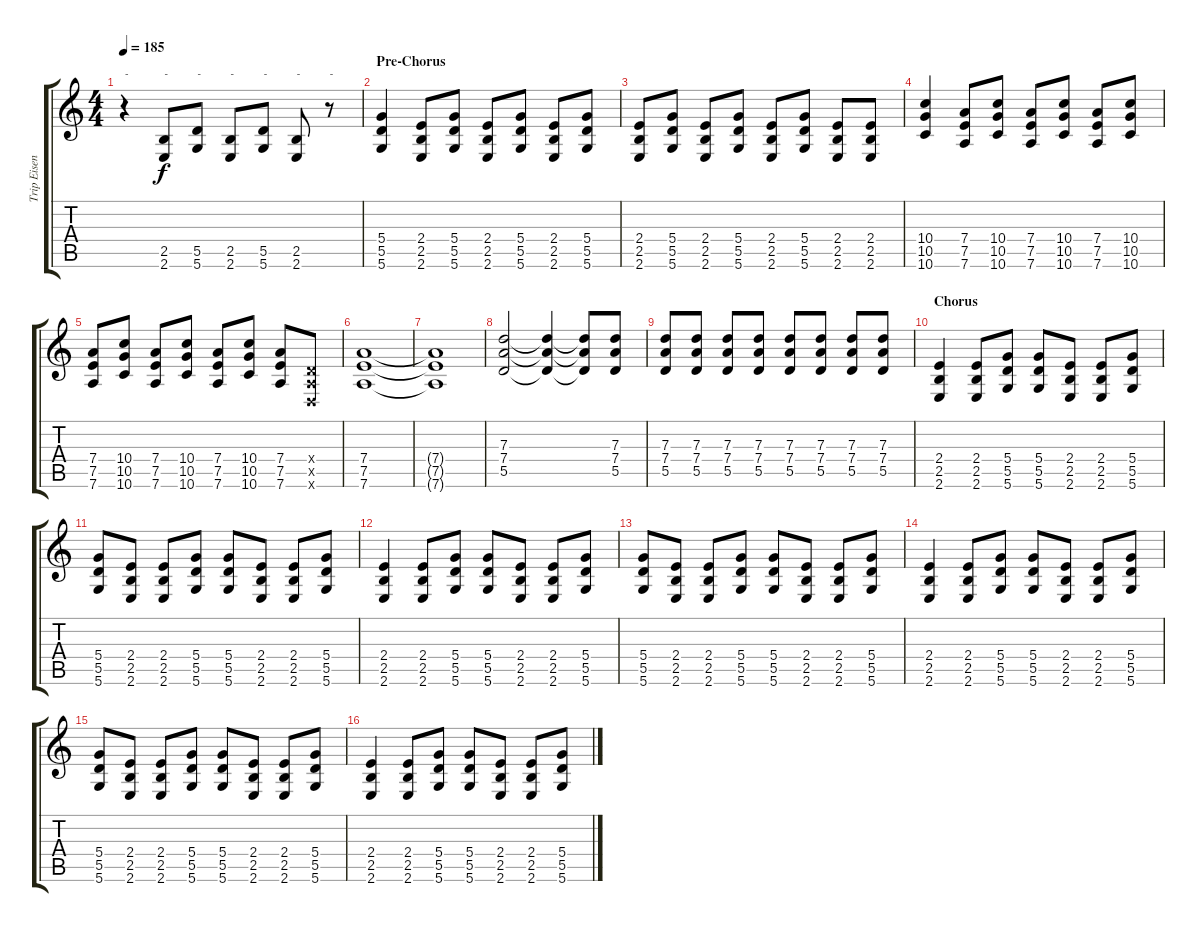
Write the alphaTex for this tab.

\track ("Trip Eisen/Ace" "Trip Eisen") {instrument distortionguitar}
\staff {score tabs}
\tuning (E4 B3 G3 D3 A2 D2) {hide}
\ts (4 4)
\tempo 185
\clef g2
\ks c
r.4{txt "-" dy f} (2.5 2.6).8{txt "-"} (5.5 5.6).8{txt "-"} (2.5 2.6).8{txt "-"} (5.5 5.6).8{txt "-"} (2.5 2.6).8{txt "-"} r.8{txt "-"} |
\section ("" "Pre-Chorus")
(5.4 5.5 5.6).4 (2.4 2.5 2.6).8 (5.4 5.5 5.6).8 (2.4 2.5 2.6).8 (5.4 5.5 5.6).8 (2.4 2.5 2.6).8 (5.4 5.5 5.6).8 |
(2.4 2.5 2.6).8 (5.4 5.5 5.6).8 (2.4 2.5 2.6).8 (5.4 5.5 5.6).8 (2.4 2.5 2.6).8 (5.4 5.5 5.6).8 (2.4 2.5 2.6).8 (2.4 2.5 2.6).8 |
(10.4 10.5 10.6).4 (7.4 7.5 7.6).8 (10.4 10.5 10.6).8 (7.4 7.5 7.6).8 (10.4 10.5 10.6).8 (7.4 7.5 7.6).8 (10.4 10.5 10.6).8 |
(7.4 7.5 7.6).8 (10.4 10.5 10.6).8 (7.4 7.5 7.6).8 (10.4 10.5 10.6).8 (7.4 7.5 7.6).8 (10.4 10.5 10.6).8 (7.4 7.5 7.6).8 (0.4{x} 0.5{x} 0.6{x}).8 |
(7.4 7.5 7.6).1 |
(7.4{t} 7.5{t} 7.6{t}).1 |
(7.3 7.4 5.5).2 (7.3{t} 7.4{t} 5.5{t}).4 (7.3{t} 7.4{t} 5.5{t}).8 (7.3 7.4 5.5).8 |
(7.3 7.4 5.5).8 (7.3 7.4 5.5).8 (7.3 7.4 5.5).8 (7.3 7.4 5.5).8 (7.3 7.4 5.5).8 (7.3 7.4 5.5).8 (7.3 7.4 5.5).8 (7.3 7.4 5.5).8 |
\section ("" "Chorus")
(2.4 2.5 2.6).4 (2.4 2.5 2.6).8 (5.4 5.5 5.6).8 (5.4 5.5 5.6).8 (2.4 2.5 2.6).8 (2.4 2.5 2.6).8 (5.4 5.5 5.6).8 |
(5.4 5.5 5.6).8 (2.4 2.5 2.6).8 (2.4 2.5 2.6).8 (5.4 5.5 5.6).8 (5.4 5.5 5.6).8 (2.4 2.5 2.6).8 (2.4 2.5 2.6).8 (5.4 5.5 5.6).8 |
(2.4 2.5 2.6).4 (2.4 2.5 2.6).8 (5.4 5.5 5.6).8 (5.4 5.5 5.6).8 (2.4 2.5 2.6).8 (2.4 2.5 2.6).8 (5.4 5.5 5.6).8 |
(5.4 5.5 5.6).8 (2.4 2.5 2.6).8 (2.4 2.5 2.6).8 (5.4 5.5 5.6).8 (5.4 5.5 5.6).8 (2.4 2.5 2.6).8 (2.4 2.5 2.6).8 (5.4 5.5 5.6).8 |
(2.4 2.5 2.6).4 (2.4 2.5 2.6).8 (5.4 5.5 5.6).8 (5.4 5.5 5.6).8 (2.4 2.5 2.6).8 (2.4 2.5 2.6).8 (5.4 5.5 5.6).8 |
(5.4 5.5 5.6).8 (2.4 2.5 2.6).8 (2.4 2.5 2.6).8 (5.4 5.5 5.6).8 (5.4 5.5 5.6).8 (2.4 2.5 2.6).8 (2.4 2.5 2.6).8 (5.4 5.5 5.6).8 |
(2.4 2.5 2.6).4 (2.4 2.5 2.6).8 (5.4 5.5 5.6).8 (5.4 5.5 5.6).8 (2.4 2.5 2.6).8 (2.4 2.5 2.6).8 (5.4 5.5 5.6).8
